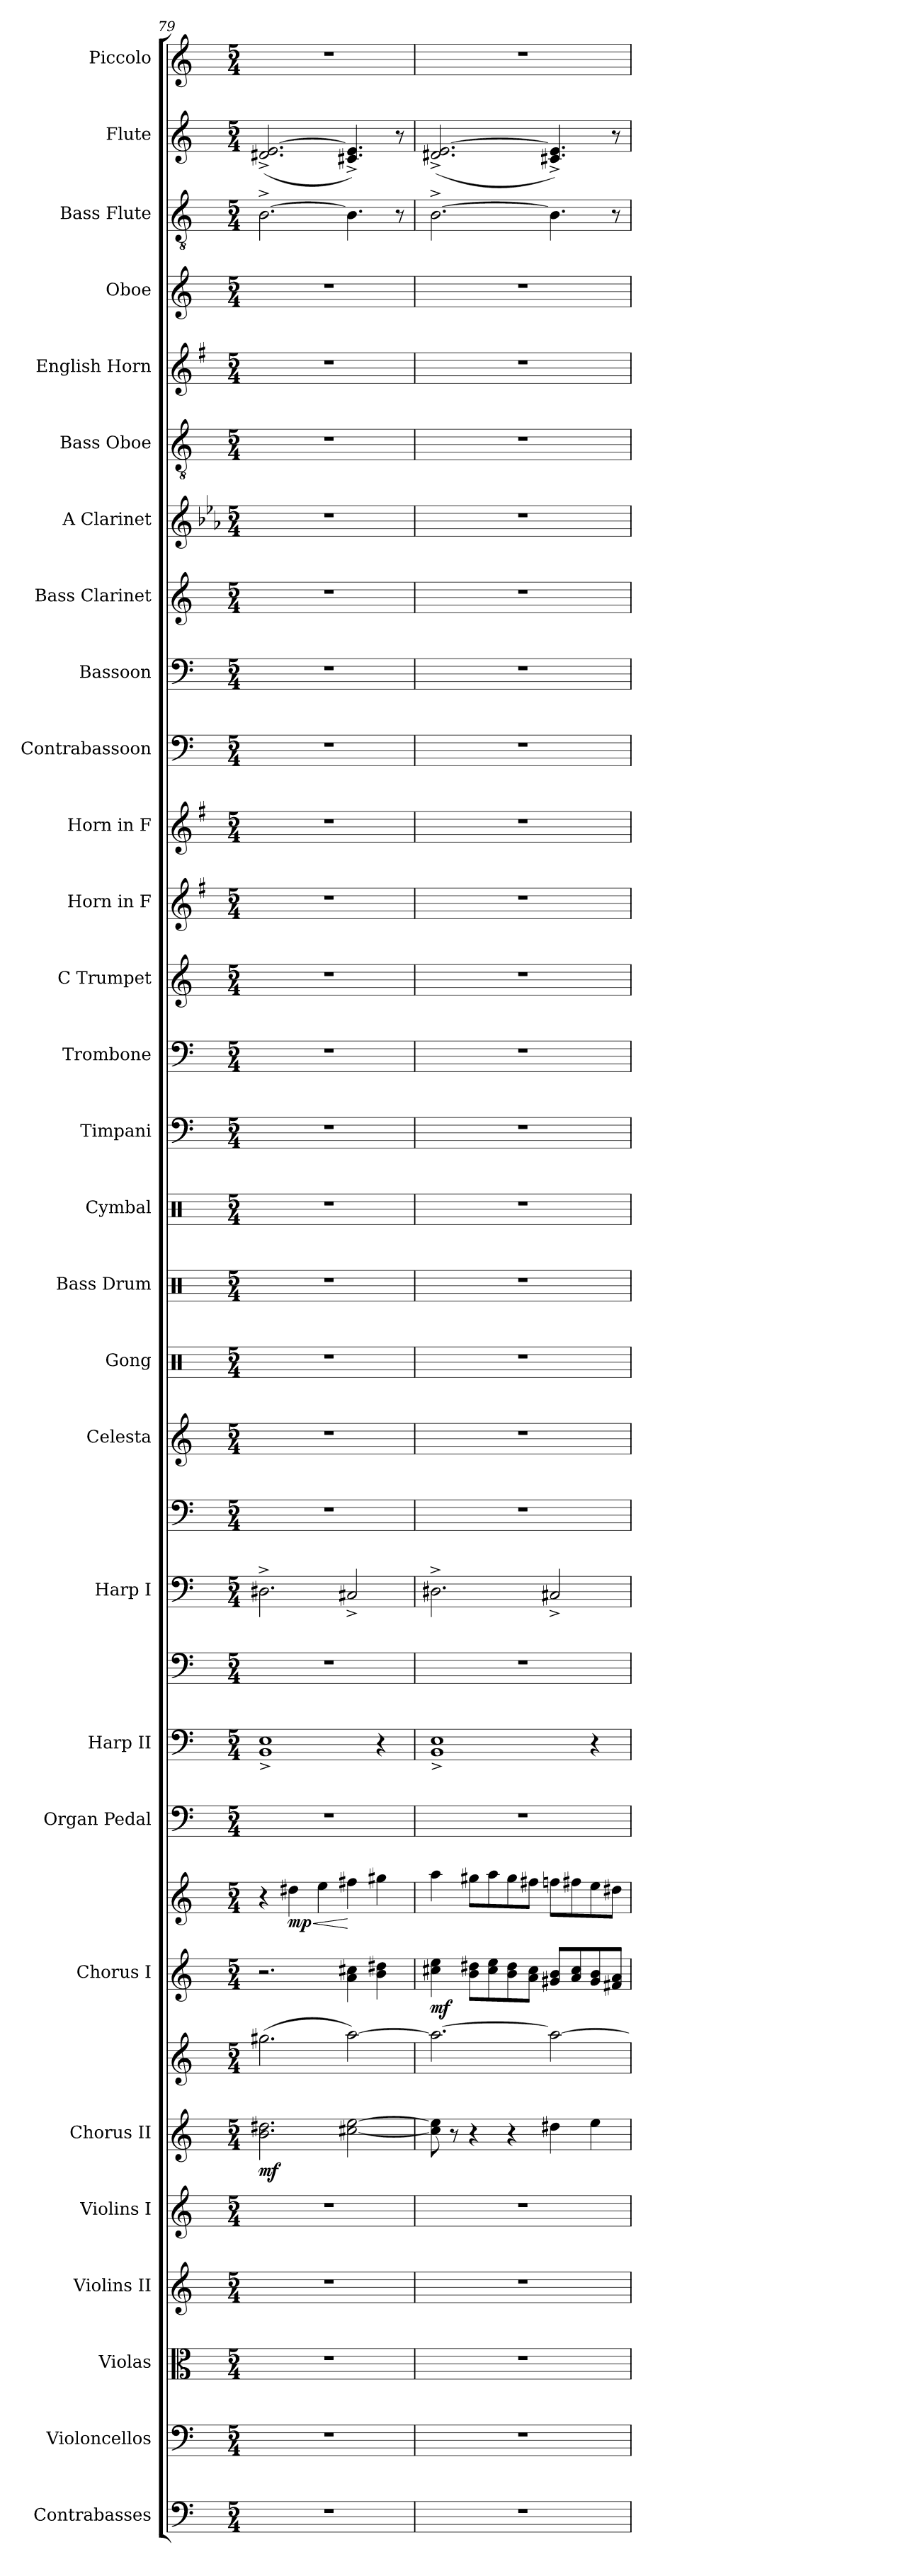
**kern	**kern	**kern	**kern	**kern	**kern	**kern	**dynam	**kern	**kern	**dynam	**kern	**kern	**kern	**kern	**kern	**kern	**kern	**kern	**kern	**kern	**kern	**kern	**kern	**kern	**kern	**kern	**kern	**kern	**kern	**kern	**kern	**kern	**kern	**kern
*part29	*part28	*part27	*part26	*part25	*part24	*part24	*part24	*part23	*part23	*part23	*part22	*part21	*part21	*part20	*part20	*part19	*part18	*part17	*part16	*part15	*part14	*part13	*part12	*part11	*part10	*part9	*part8	*part7	*part6	*part5	*part4	*part3	*part2	*part1
*staff33	*staff32	*staff31	*staff30	*staff29	*staff28	*staff27	*staff27/28	*staff26	*staff25	*staff25/26	*staff24	*staff23	*staff22	*staff21	*staff20	*staff19	*staff18	*staff17	*staff16	*staff15	*staff14	*staff13	*staff12	*staff11	*staff10	*staff9	*staff8	*staff7	*staff6	*staff5	*staff4	*staff3	*staff2	*staff1
*I"Contrabasses	*I"Violoncellos	*I"Violas	*I"Violins II	*I"Violins I	*I"Chorus II	*	*	*I"Chorus I	*	*	*I"Organ Pedal	*I"Harp II	*	*I"Harp I	*	*I"Celesta	*I"Gong	*I"Bass Drum	*I"Cymbal	*I"Timpani	*I"Trombone	*I"C Trumpet	*I"Horn in F	*I"Horn in F	*I"Contrabassoon	*I"Bassoon	*I"Bass Clarinet	*I"A Clarinet	*I"Bass Oboe	*I"English Horn	*I"Oboe	*I"Bass Flute	*I"Flute	*I"Piccolo
*I'Cbs.	*I'Vcs.	*I'Vlas.	*I'Vlns.	*I'Vlns.	*I'Chr.	*	*	*I'Chr.	*	*	*I'Org.	*I'Hrp.	*	*I'Hrp.	*	*I'Cel.	*I'Gng.	*I'B. Dr.	*I'Cym.	*I'Timp.	*I'Tbn.	*I'C Tpt.	*	*	*I'Cbsn.	*I'Bsn.	*I'B. Cl.	*I'A Cl.	*	*I'E. Hn.	*I'Ob.	*I'B. Fl.	*I'Fl.	*I'Picc.
*clefF4	*clefF4	*clefC3	*clefG2	*clefG2	*clefG2	*clefG2	*	*clefG2	*clefG2	*	*clefF4	*clefF4	*clefF4	*clefF4	*clefF4	*clefG2	*clefX	*clefX	*clefX	*clefF4	*clefF4	*clefG2	*clefG2	*clefG2	*clefF4	*clefF4	*clefG2	*clefG2	*clefGv2	*clefG2	*clefG2	*clefGv2	*clefG2	*clefG2
*ITrd7c12	*	*	*	*	*	*	*	*	*	*	*	*	*	*	*	*ITrd-7c-12	*	*	*	*	*	*	*ITrd4c7	*ITrd4c7	*ITrd7c12	*	*ITrd8c14	*ITrd2c3	*	*ITrd4c7	*	*	*	*ITrd-7c-12
*k[]	*k[]	*k[]	*k[]	*k[]	*k[]	*k[]	*	*k[]	*k[]	*	*k[]	*k[]	*k[]	*k[]	*k[]	*k[]	*k[]	*k[]	*k[]	*k[]	*k[]	*k[]	*k[]	*k[]	*k[]	*k[]	*k[]	*k[]	*k[]	*k[]	*k[]	*k[]	*k[]	*k[]
*M5/4	*M5/4	*M5/4	*M5/4	*M5/4	*M5/4	*M5/4	*	*M5/4	*M5/4	*	*M5/4	*M5/4	*M5/4	*M5/4	*M5/4	*M5/4	*M5/4	*M5/4	*M5/4	*M5/4	*M5/4	*M5/4	*M5/4	*M5/4	*M5/4	*M5/4	*M5/4	*M5/4	*M5/4	*M5/4	*M5/4	*M5/4	*M5/4	*M5/4
=79	=79	=79	=79	=79	=79	=79	=79	=79	=79	=79	=79	=79	=79	=79	=79	=79	=79	=79	=79	=79	=79	=79	=79	=79	=79	=79	=79	=79	=79	=79	=79	=79	=79	=79
!	!	!	!	!	!	!	!LO:DY:b=2	!	!	!	!	!	!	!	!	!	!	!	!	!	!	!	!	!	!	!	!	!	!	!	!	!	!	!
4%5r	4%5r	4%5r	4%5r	4%5r	2.b\ 2.dd#X\	(2.gg#X\	mf	2.r	4r	.	4%5r	1BB^ 1E^	4%5r	2.D#X^\	4%5r	4%5r	4%5r	4%5r	4%5r	4%5r	4%5r	4%5r	4%5r	4%5r	4%5r	4%5r	4%5r	4%5r	4%5r	4%5r	4%5r	[2.B^\	(2.d#X/^ [2.e/^	4%5r
!	!	!	!	!	!	!	!	!	!	!LO:HP:b	!	!	!	!	!	!	!	!	!	!	!	!	!	!	!	!	!	!	!	!	!	!	!	!
!	!	!	!	!	!	!	!	!	!	!LO:DY:n=1:b	!	!	!	!	!	!	!	!	!	!	!	!	!	!	!	!	!	!	!	!	!	!	!	!
.	.	.	.	.	.	.	.	.	4dd#X\	< mp	.	.	.	.	.	.	.	.	.	.	.	.	.	.	.	.	.	.	.	.	.	.	.	.
.	.	.	.	.	.	.	.	.	4ee\	.	.	.	.	.	.	.	.	.	.	.	.	.	.	.	.	.	.	.	.	.	.	.	.	.
!	!	!	!	!	!	!	!	!	!	!LO:DY:n=2:b=2	!	!	!	!	!	!	!	!	!	!	!	!	!	!	!	!	!	!	!	!	!	!	!	!
!	!	!	!	!	!	!	!	!	!	!LO:DY:n=3:b	!	!	!	!	!	!	!	!	!	!	!	!	!	!	!	!	!	!	!	!	!	!	!	!
.	.	.	.	.	[2cc#X\ [2ee\	[2aa\)	.	4a\ 4cc#X\	4ff#X\	[ mp mf	.	.	.	2C#X^/	.	.	.	.	.	.	.	.	.	.	.	.	.	.	.	.	.	4.B\]	4.c#X/^ 4.e/]^)	.
.	.	.	.	.	.	.	.	4b\ 4dd#X\	4gg#X\	.	.	4r	.	.	.	.	.	.	.	.	.	.	.	.	.	.	.	.	.	.	.	.	.	.
.	.	.	.	.	.	.	.	.	.	.	.	.	.	.	.	.	.	.	.	.	.	.	.	.	.	.	.	.	.	.	.	8r	8r	.
=80	=80	=80	=80	=80	=80	=80	=80	=80	=80	=80	=80	=80	=80	=80	=80	=80	=80	=80	=80	=80	=80	=80	=80	=80	=80	=80	=80	=80	=80	=80	=80	=80	=80	=80
!	!	!	!	!	!	!	!	!	!	!LO:DY:b=2	!	!	!	!	!	!	!	!	!	!	!	!	!	!	!	!	!	!	!	!	!	!	!	!
4%5r	4%5r	4%5r	4%5r	4%5r	8cc#\] 8ee\]	2.aa\_	.	4cc#X\ 4ee\	4aa\	mf	4%5r	1BB^ 1E^	4%5r	2.D#X^\	4%5r	4%5r	4%5r	4%5r	4%5r	4%5r	4%5r	4%5r	4%5r	4%5r	4%5r	4%5r	4%5r	4%5r	4%5r	4%5r	4%5r	[2.B^\	(2.d#X/^ [2.e/^	4%5r
.	.	.	.	.	8r	.	.	.	.	.	.	.	.	.	.	.	.	.	.	.	.	.	.	.	.	.	.	.	.	.	.	.	.	.
.	.	.	.	.	4r	.	.	8b\ 8dd#X\L	8gg#X\L	.	.	.	.	.	.	.	.	.	.	.	.	.	.	.	.	.	.	.	.	.	.	.	.	.
.	.	.	.	.	.	.	.	8cc#\ 8ee\	8aa\	.	.	.	.	.	.	.	.	.	.	.	.	.	.	.	.	.	.	.	.	.	.	.	.	.
.	.	.	.	.	4r	.	.	8b\ 8dd#\	8gg#\	.	.	.	.	.	.	.	.	.	.	.	.	.	.	.	.	.	.	.	.	.	.	.	.	.
.	.	.	.	.	.	.	.	8a\ 8cc#\J	8ff#X\J	.	.	.	.	.	.	.	.	.	.	.	.	.	.	.	.	.	.	.	.	.	.	.	.	.
.	.	.	.	.	4dd#X\	2aa\_	.	8g#X/ 8b/L	8ffn\L	.	.	.	.	2C#X^/	.	.	.	.	.	.	.	.	.	.	.	.	.	.	.	.	.	4.B\]	4.c#X/^ 4.e/]^)	.
.	.	.	.	.	.	.	.	8a/ 8cc#/	8ff#X\	.	.	.	.	.	.	.	.	.	.	.	.	.	.	.	.	.	.	.	.	.	.	.	.	.
.	.	.	.	.	4ee\	.	.	8g#/ 8b/	8ee\	.	.	4r	.	.	.	.	.	.	.	.	.	.	.	.	.	.	.	.	.	.	.	.	.	.
.	.	.	.	.	.	.	.	8f#X/ 8a/J	8dd#X\J	.	.	.	.	.	.	.	.	.	.	.	.	.	.	.	.	.	.	.	.	.	.	8r	8r	.
=	=	=	=	=	=	=	=	=	=	=	=	=	=	=	=	=	=	=	=	=	=	=	=	=	=	=	=	=	=	=	=	=	=	=
*-	*-	*-	*-	*-	*-	*-	*-	*-	*-	*-	*-	*-	*-	*-	*-	*-	*-	*-	*-	*-	*-	*-	*-	*-	*-	*-	*-	*-	*-	*-	*-	*-	*-	*-
